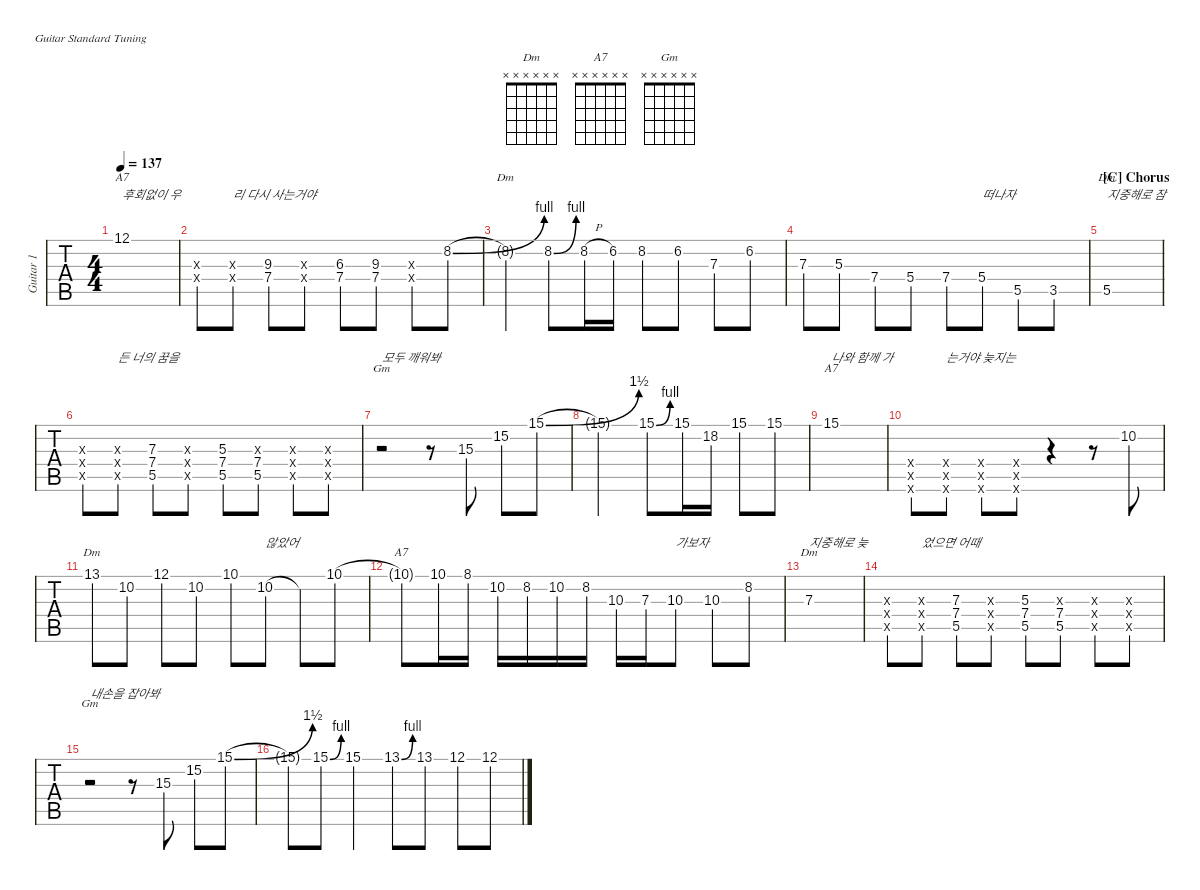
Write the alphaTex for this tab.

\defaultSystemsLayout 4
\hideDynamics
\bracketExtendMode nobrackets
\track ("Guitar1" "Guitar 1") {defaultSystemsLayout 4 instrument overdrivenguitar}
\staff {tabs}
\tuning (E4 B3 G3 D3 A2 E2)
\chord ("Dm" x x x x x x)
\chord ("A7" x x x x x x)
\chord ("Gm" x x x x x x)
\ts (4 4)
\tempo 137
\clef g2
\ks f
12.1{acc forcenatural}.1{ch "A7" txt "후회없이 우" dy mf} |
(9.3{x acc forcenatural} 7.4{x acc forcenatural}).8 (9.3{x acc forcenatural} 7.4{x acc forcenatural}).8{txt "리 다시 사는거야"} (9.3{acc forcenatural} 7.4{acc forcenatural}).8 (9.3{x acc forcenatural} 7.4{x acc forcenatural}).8 (6.3{acc b} 7.4{acc forcenatural}).8 (9.3{acc forcenatural} 7.4{acc forcenatural}).8 (9.3{x acc forcenatural} 7.4{x acc forcenatural}).8 8.2{be (bend 0 0 15 4) acc forcenatural}.8 |
8.2{t}.4{ch "Dm"} 8.2{be (bend 0 0 15 4) acc forcenatural}.8 8.2{h acc forcenatural}.16 6.2{acc forcenatural}.16 8.2{acc forcenatural}.8 6.2{acc forcenatural}.8 7.3{acc forcenatural}.8 6.2{acc forcenatural}.8 |
7.3{acc forcenatural}.8 5.3{acc forcenatural}.8 7.4{acc forcenatural}.8 5.4{acc forcenatural}.8 7.4{acc forcenatural}.8 5.4{acc forcenatural}.8{txt "떠나자"} 5.5{acc forcenatural}.8 3.5{acc forcenatural}.8 |
\section ("C" "Chorus")
5.5{acc forcenatural}.1{ch "Dm" txt "지중해로 잠"} |
(5.5{x acc forcenatural} 7.4{x acc forcenatural} 7.3{x acc forcenatural}).8 (5.5{x acc forcenatural} 7.4{x acc forcenatural} 7.3{x acc forcenatural}).8{txt "든 너의 꿈을"} (5.5{acc forcenatural} 7.4{acc forcenatural} 7.3{acc forcenatural}).8 (5.5{x acc forcenatural} 7.4{x acc forcenatural} 7.3{x acc forcenatural}).8 (7.4{acc forcenatural} 5.3{acc forcenatural} 5.5{acc forcenatural}).8 (7.4{acc forcenatural} 5.5{acc forcenatural} 7.3{x acc forcenatural}).8 (5.5{x acc forcenatural} 7.4{x acc forcenatural} 7.3{x acc forcenatural}).8 (5.5{x acc forcenatural} 7.4{x acc forcenatural} 7.3{x acc forcenatural}).8 |
r.2{ch "Gm" txt "모두 깨워봐"} r.8 15.3{acc b}.8 15.2{acc forcenatural}.8 15.1{be (bend 0 0 15 6) acc forcenatural}.8 |
15.1{t}.2 15.1{be (bend 0 0 15 4) acc forcenatural}.8 15.1{acc forcenatural}.16 18.2{acc forcenatural}.16 15.1{acc forcenatural}.8 15.1{acc forcenatural}.8 |
15.1{acc forcenatural}.1{ch "A7" txt "나와 함께 가"} |
(5.6{x acc forcenatural} 7.5{x acc forcenatural} 7.4{x acc forcenatural}).8 (5.6{x acc forcenatural} 7.5{x acc forcenatural} 7.4{x acc forcenatural}).8{txt "는거야 늦지는"} (5.6{x acc forcenatural} 7.5{x acc forcenatural} 7.4{x acc forcenatural}).8 (5.6{x acc forcenatural} 7.5{x acc forcenatural} 7.4{x acc forcenatural}).8 r.4 r.8 10.2{acc forcenatural}.8 |
13.1{acc forcenatural}.8{ch "Dm"} 10.2{acc forcenatural}.8 12.1{acc forcenatural}.8 10.2{acc forcenatural}.8 10.1{acc forcenatural}.8 10.2{acc forcenatural}.8{txt "않았어"} 10.2{t acc forcenatural}.8 10.1{acc forcenatural}.8 |
10.1{t acc forcenatural}.8{ch "A7"} 10.1{acc forcenatural}.16 8.1{acc forcenatural}.16 10.2{acc forcenatural}.16 8.2{acc forcenatural}.16 10.2{acc forcenatural}.16 8.2{acc forcenatural}.16 10.3{acc forcenatural}.16 7.3{acc forcenatural}.16 10.3{acc forcenatural}.8{txt "가보자"} 10.3{acc forcenatural}.8 8.2{acc forcenatural}.8 |
7.3{acc forcenatural}.1{ch "Dm" txt "지중해로 늦"} |
(5.5{x acc forcenatural} 7.4{x acc forcenatural} 7.3{x acc forcenatural}).8 (5.5{x acc forcenatural} 7.4{x acc forcenatural} 7.3{x acc forcenatural}).8{txt "었으면 어때"} (5.5{acc forcenatural} 7.4{acc forcenatural} 7.3{acc forcenatural}).8 (5.5{x acc forcenatural} 7.4{x acc forcenatural} 7.3{x acc forcenatural}).8 (7.4{acc forcenatural} 5.3{acc forcenatural} 5.5{acc forcenatural}).8 (7.4{acc forcenatural} 5.5{acc forcenatural} 7.3{x acc forcenatural}).8 (5.5{x acc forcenatural} 7.4{x acc forcenatural} 7.3{x acc forcenatural}).8 (5.5{x acc forcenatural} 7.4{x acc forcenatural} 7.3{x acc forcenatural}).8 |
r.2{ch "Gm" txt "내손을 잡아봐"} r.8 15.3{acc b}.8 15.2{acc forcenatural}.8 15.1{be (bend 0 0 14.399999999999999 6) acc forcenatural}.8 |
15.1{t}.8 15.1{be (bend 0 0 15 4) acc forcenatural}.8 15.1{acc forcenatural}.4 13.1{be (bend 0 0 15 4) acc forcenatural}.8 13.1{acc forcenatural}.8 12.1{acc forcenatural}.8 12.1{acc forcenatural}.8
